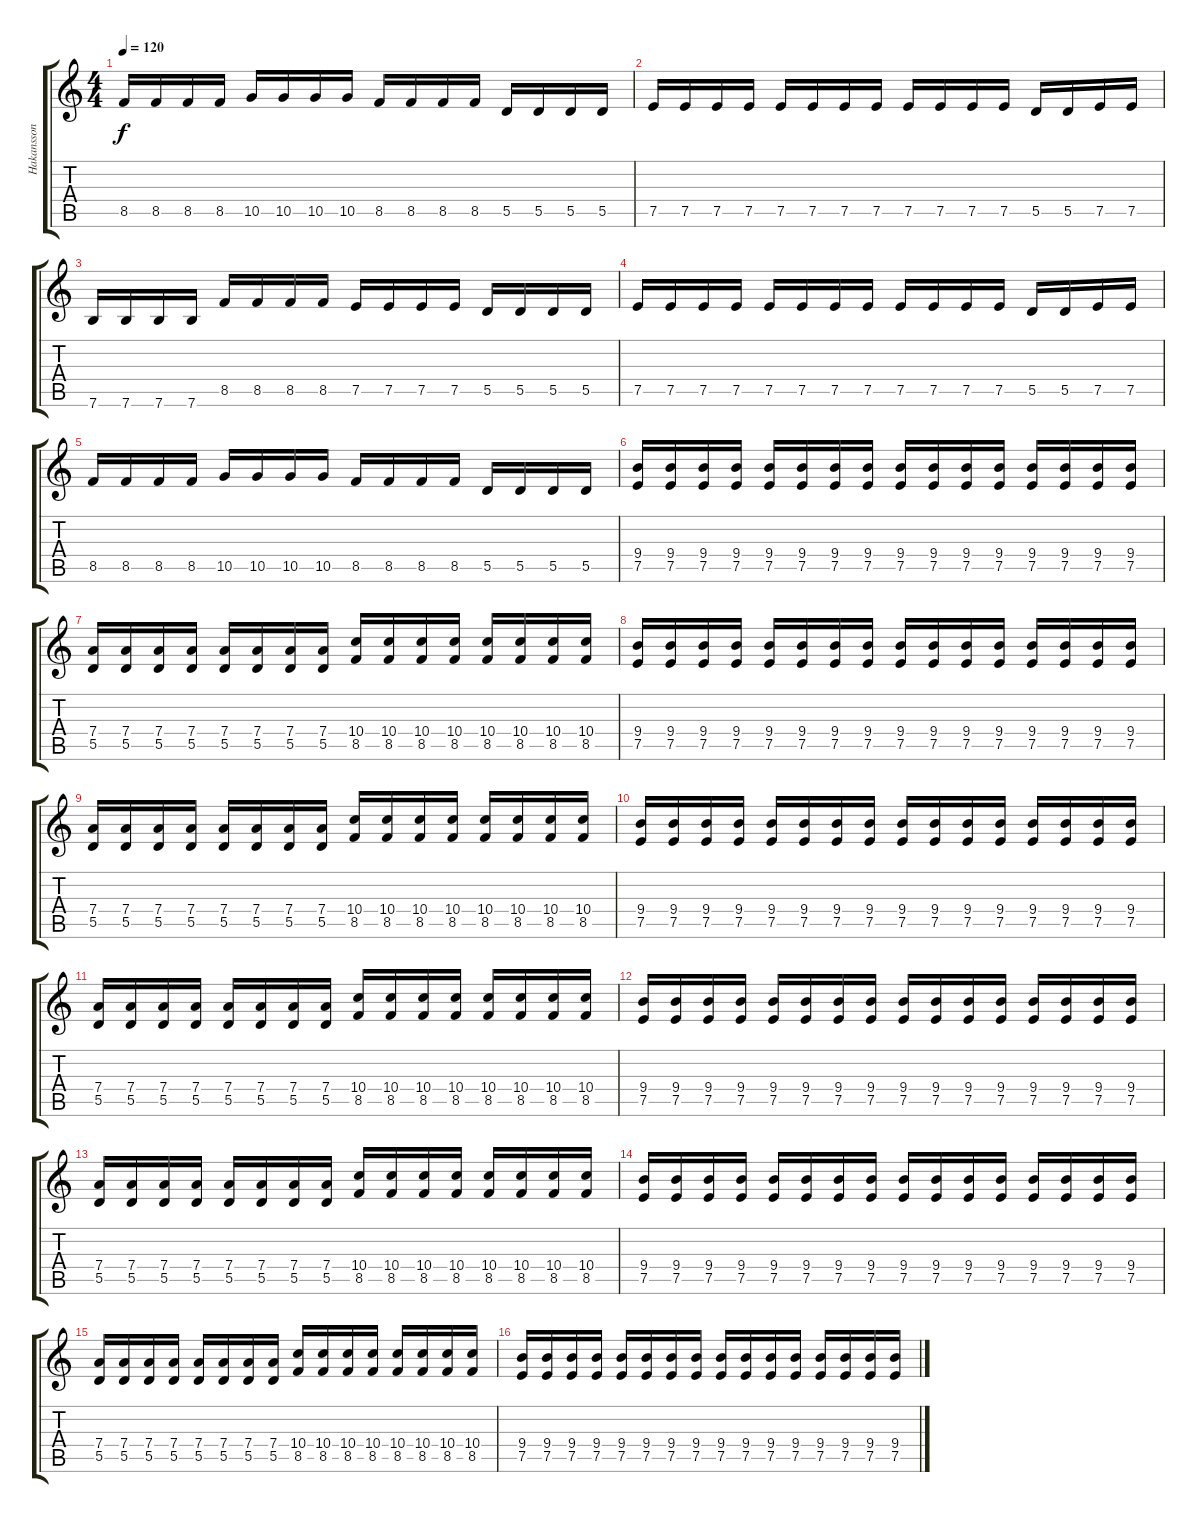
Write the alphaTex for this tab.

\track ("Hakansson" "Hakansson") {instrument distortionguitar}
\staff {score tabs}
\tuning (E4 B3 G3 D3 A2 E2) {hide}
\ts (4 4)
\tempo 120
\clef g2
\ks c
8.5.16{dy f} 8.5.16 8.5.16 8.5.16 10.5.16 10.5.16 10.5.16 10.5.16 8.5.16 8.5.16 8.5.16 8.5.16 5.5.16 5.5.16 5.5.16 5.5.16 |
7.5.16 7.5.16 7.5.16 7.5.16 7.5.16 7.5.16 7.5.16 7.5.16 7.5.16 7.5.16 7.5.16 7.5.16 5.5.16 5.5.16 7.5.16 7.5.16 |
7.6.16 7.6.16 7.6.16 7.6.16 8.5.16 8.5.16 8.5.16 8.5.16 7.5.16 7.5.16 7.5.16 7.5.16 5.5.16 5.5.16 5.5.16 5.5.16 |
7.5.16 7.5.16 7.5.16 7.5.16 7.5.16 7.5.16 7.5.16 7.5.16 7.5.16 7.5.16 7.5.16 7.5.16 5.5.16 5.5.16 7.5.16 7.5.16 |
8.5.16 8.5.16 8.5.16 8.5.16 10.5.16 10.5.16 10.5.16 10.5.16 8.5.16 8.5.16 8.5.16 8.5.16 5.5.16 5.5.16 5.5.16 5.5.16 |
(9.4 7.5).16 (9.4 7.5).16 (9.4 7.5).16 (9.4 7.5).16 (9.4 7.5).16 (9.4 7.5).16 (9.4 7.5).16 (9.4 7.5).16 (9.4 7.5).16 (9.4 7.5).16 (9.4 7.5).16 (9.4 7.5).16 (9.4 7.5).16 (9.4 7.5).16 (9.4 7.5).16 (9.4 7.5).16 |
(7.4 5.5).16 (7.4 5.5).16 (7.4 5.5).16 (7.4 5.5).16 (7.4 5.5).16 (7.4 5.5).16 (7.4 5.5).16 (7.4 5.5).16 (10.4 8.5).16 (10.4 8.5).16 (10.4 8.5).16 (10.4 8.5).16 (10.4 8.5).16 (10.4 8.5).16 (10.4 8.5).16 (10.4 8.5).16 |
(9.4 7.5).16 (9.4 7.5).16 (9.4 7.5).16 (9.4 7.5).16 (9.4 7.5).16 (9.4 7.5).16 (9.4 7.5).16 (9.4 7.5).16 (9.4 7.5).16 (9.4 7.5).16 (9.4 7.5).16 (9.4 7.5).16 (9.4 7.5).16 (9.4 7.5).16 (9.4 7.5).16 (9.4 7.5).16 |
(7.4 5.5).16 (7.4 5.5).16 (7.4 5.5).16 (7.4 5.5).16 (7.4 5.5).16 (7.4 5.5).16 (7.4 5.5).16 (7.4 5.5).16 (10.4 8.5).16 (10.4 8.5).16 (10.4 8.5).16 (10.4 8.5).16 (10.4 8.5).16 (10.4 8.5).16 (10.4 8.5).16 (10.4 8.5).16 |
(9.4 7.5).16 (9.4 7.5).16 (9.4 7.5).16 (9.4 7.5).16 (9.4 7.5).16 (9.4 7.5).16 (9.4 7.5).16 (9.4 7.5).16 (9.4 7.5).16 (9.4 7.5).16 (9.4 7.5).16 (9.4 7.5).16 (9.4 7.5).16 (9.4 7.5).16 (9.4 7.5).16 (9.4 7.5).16 |
(7.4 5.5).16 (7.4 5.5).16 (7.4 5.5).16 (7.4 5.5).16 (7.4 5.5).16 (7.4 5.5).16 (7.4 5.5).16 (7.4 5.5).16 (10.4 8.5).16 (10.4 8.5).16 (10.4 8.5).16 (10.4 8.5).16 (10.4 8.5).16 (10.4 8.5).16 (10.4 8.5).16 (10.4 8.5).16 |
(9.4 7.5).16 (9.4 7.5).16 (9.4 7.5).16 (9.4 7.5).16 (9.4 7.5).16 (9.4 7.5).16 (9.4 7.5).16 (9.4 7.5).16 (9.4 7.5).16 (9.4 7.5).16 (9.4 7.5).16 (9.4 7.5).16 (9.4 7.5).16 (9.4 7.5).16 (9.4 7.5).16 (9.4 7.5).16 |
(7.4 5.5).16 (7.4 5.5).16 (7.4 5.5).16 (7.4 5.5).16 (7.4 5.5).16 (7.4 5.5).16 (7.4 5.5).16 (7.4 5.5).16 (10.4 8.5).16 (10.4 8.5).16 (10.4 8.5).16 (10.4 8.5).16 (10.4 8.5).16 (10.4 8.5).16 (10.4 8.5).16 (10.4 8.5).16 |
(9.4 7.5).16 (9.4 7.5).16 (9.4 7.5).16 (9.4 7.5).16 (9.4 7.5).16 (9.4 7.5).16 (9.4 7.5).16 (9.4 7.5).16 (9.4 7.5).16 (9.4 7.5).16 (9.4 7.5).16 (9.4 7.5).16 (9.4 7.5).16 (9.4 7.5).16 (9.4 7.5).16 (9.4 7.5).16 |
(7.4 5.5).16 (7.4 5.5).16 (7.4 5.5).16 (7.4 5.5).16 (7.4 5.5).16 (7.4 5.5).16 (7.4 5.5).16 (7.4 5.5).16 (10.4 8.5).16 (10.4 8.5).16 (10.4 8.5).16 (10.4 8.5).16 (10.4 8.5).16 (10.4 8.5).16 (10.4 8.5).16 (10.4 8.5).16 |
(9.4 7.5).16 (9.4 7.5).16 (9.4 7.5).16 (9.4 7.5).16 (9.4 7.5).16 (9.4 7.5).16 (9.4 7.5).16 (9.4 7.5).16 (9.4 7.5).16 (9.4 7.5).16 (9.4 7.5).16 (9.4 7.5).16 (9.4 7.5).16 (9.4 7.5).16 (9.4 7.5).16 (9.4 7.5).16
